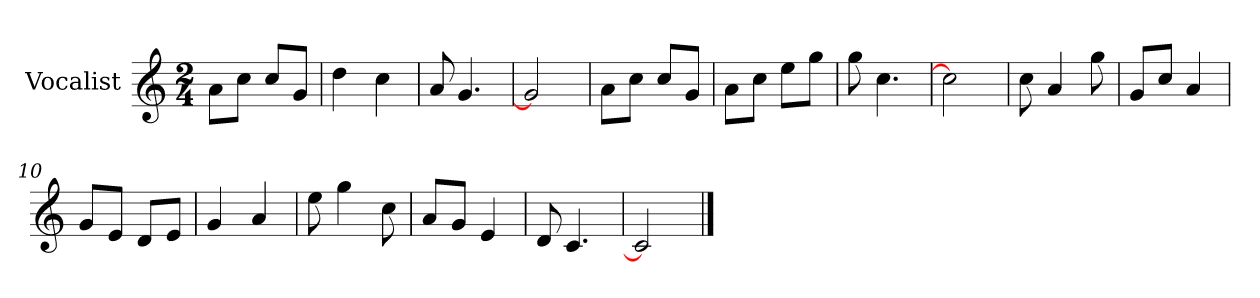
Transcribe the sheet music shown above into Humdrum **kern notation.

**kern
*part1
*staff1
*I"Vocalist
*k[]
*C:
*M2/4
=
8aL
8ccJ
8ccL
8gJ
=1
4dd
4cc
=2
8a
4.g
=3
2g]
=4
8aL
8ccJ
8ccL
8gJ
=5
8aL
8ccJ
8eeL
8ggJ
=6
8gg
4.cc
=7
2cc]
=8
8cc
4a
8gg
=9
8gL
8ccJ
4a
=10
8gL
8eJ
8dL
8eJ
=11
4g
4a
=12
8ee
4gg
8cc
=13
8aL
8gJ
4e
=14
8d
4.c
=15
2c]
==
*-
